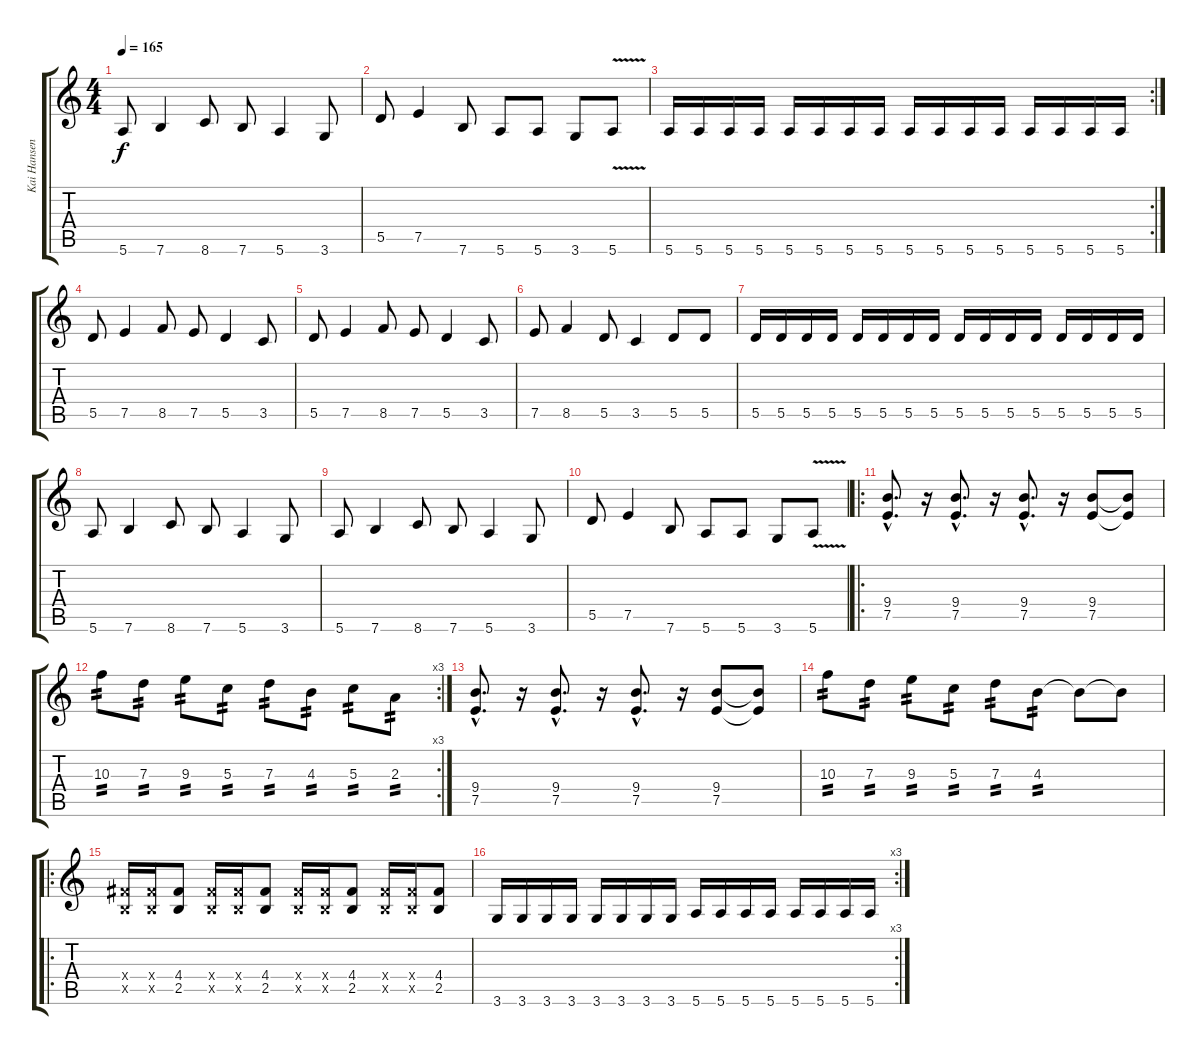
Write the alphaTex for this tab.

\track ("Kai Hansen" "Kai Hansen") {instrument distortionguitar}
\staff {score tabs}
\tuning (E4 B3 G3 D3 A2 E2) {hide}
\ts (4 4)
\tempo 165
\clef g2
\ks c
5.6.8{dy f} 7.6.4 8.6.8 7.6.8 5.6.4 3.6.8 |
5.5.8 7.5.4 7.6.8 5.6.8 5.6.8 3.6.8 5.6{v}.8 |
\rc 2
5.6.16 5.6.16 5.6.16 5.6.16 5.6.16 5.6.16 5.6.16 5.6.16 5.6.16 5.6.16 5.6.16 5.6.16 5.6.16 5.6.16 5.6.16 5.6.16 |
5.5.8 7.5.4 8.5.8 7.5.8 5.5.4 3.5.8 |
5.5.8 7.5.4 8.5.8 7.5.8 5.5.4 3.5.8 |
7.5.8 8.5.4 5.5.8 3.5.4 5.5.8 5.5.8 |
5.5.16 5.5.16 5.5.16 5.5.16 5.5.16 5.5.16 5.5.16 5.5.16 5.5.16 5.5.16 5.5.16 5.5.16 5.5.16 5.5.16 5.5.16 5.5.16 |
5.6.8 7.6.4 8.6.8 7.6.8 5.6.4 3.6.8 |
5.6.8 7.6.4 8.6.8 7.6.8 5.6.4 3.6.8 |
5.5.8 7.5.4 7.6.8 5.6.8 5.6.8 3.6.8 5.6{v}.8 |
\ro
(9.4{hac} 7.5{hac}).8{d} r.16 (9.4{hac} 7.5{hac}).8{d} r.16 (9.4{hac} 7.5{hac}).8{d} r.16 (9.4 7.5).8 (9.4{t} 7.5{t}).8 |
\rc 3
10.3.8{tp 2} 7.3.8{tp 2} 9.3.8{tp 2} 5.3.8{tp 2} 7.3.8{tp 2} 4.3.8{tp 2} 5.3.8{tp 2} 2.3.8{tp 2} |
(9.4{hac} 7.5{hac}).8{d} r.16 (9.4{hac} 7.5{hac}).8{d} r.16 (9.4{hac} 7.5{hac}).8{d} r.16 (9.4 7.5).8 (9.4{t} 7.5{t}).8 |
10.3.8{tp 2} 7.3.8{tp 2} 9.3.8{tp 2} 5.3.8{tp 2} 7.3.8{tp 2} 4.3.8{tp 2} 4.3{t}.8 4.3{t}.8 |
\ro
(4.4{x} 2.5{x}).16 (4.4{x} 2.5{x}).16 (4.4 2.5).8 (4.4{x} 2.5{x}).16 (4.4{x} 2.5{x}).16 (4.4 2.5).8 (4.4{x} 2.5{x}).16 (4.4{x} 2.5{x}).16 (4.4 2.5).8 (4.4{x} 2.5{x}).16 (4.4{x} 2.5{x}).16 (4.4 2.5).8 |
\rc 3
3.6.16 3.6.16 3.6.16 3.6.16 3.6.16 3.6.16 3.6.16 3.6.16 5.6.16 5.6.16 5.6.16 5.6.16 5.6.16 5.6.16 5.6.16 5.6.16
